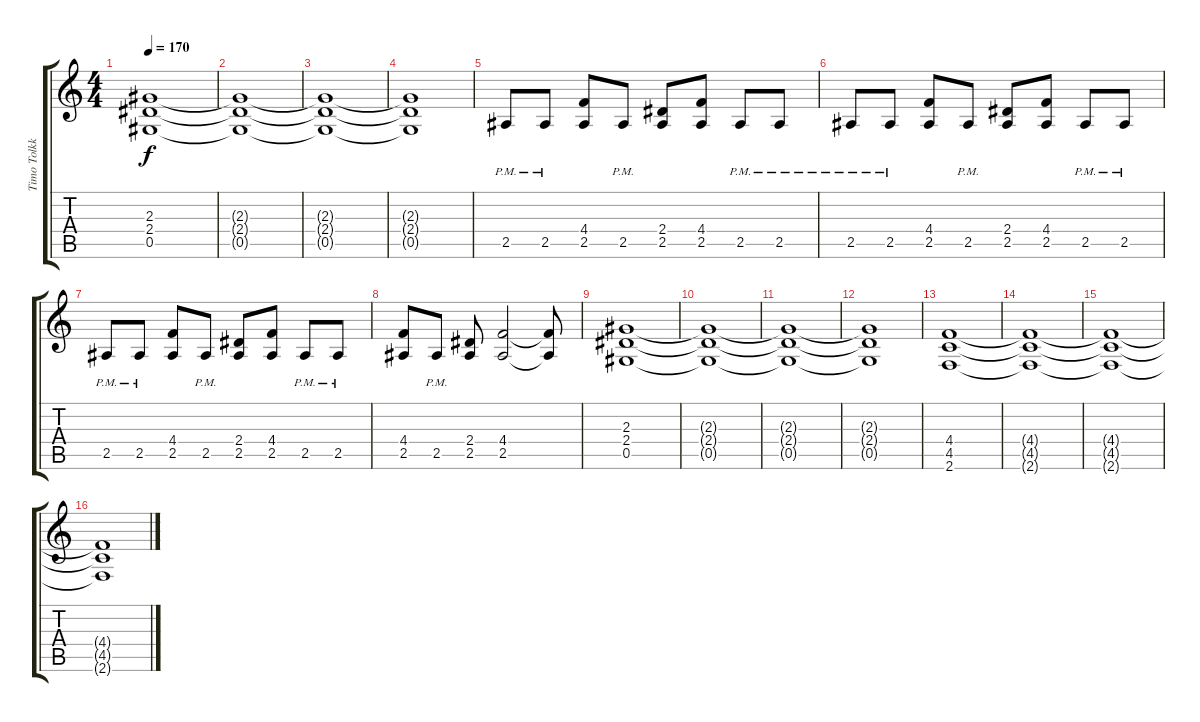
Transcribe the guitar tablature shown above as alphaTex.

\track ("Timo Tolkki" "Timo Tolkk") {instrument overdrivenguitar}
\staff {score tabs}
\tuning (Eb4 Bb3 Gb3 Db3 Ab2 Eb2) {hide}
\ts (4 4)
\tempo 170
\clef g2
\ks c
(2.3 2.4 0.5).1{dy f} |
(2.3{t} 2.4{t} 0.5{t}).1 |
(2.3{t} 2.4{t} 0.5{t}).1 |
(2.3{t} 2.4{t} 0.5{t}).1 |
2.5{pm}.8 2.5{pm}.8 (4.4 2.5).8 2.5{pm}.8 (2.4 2.5).8 (4.4 2.5).8 2.5{pm}.8 2.5{pm}.8 |
2.5{pm}.8 2.5{pm}.8 (4.4 2.5).8 2.5{pm}.8 (2.4 2.5).8 (4.4 2.5).8 2.5{pm}.8 2.5{pm}.8 |
2.5{pm}.8 2.5{pm}.8 (4.4 2.5).8 2.5{pm}.8 (2.4 2.5).8 (4.4 2.5).8 2.5{pm}.8 2.5{pm}.8 |
(4.4 2.5).8 2.5{pm}.8 (2.4 2.5).8 (4.4 2.5).2 (4.4{t} 2.5{t}).8 |
(2.3 2.4 0.5).1 |
(2.3{t} 2.4{t} 0.5{t}).1 |
(2.3{t} 2.4{t} 0.5{t}).1 |
(2.3{t} 2.4{t} 0.5{t}).1 |
(4.4 4.5 2.6).1 |
(4.4{t} 4.5{t} 2.6{t}).1 |
(4.4{t} 4.5{t} 2.6{t}).1 |
(4.4{t} 4.5{t} 2.6{t}).1
